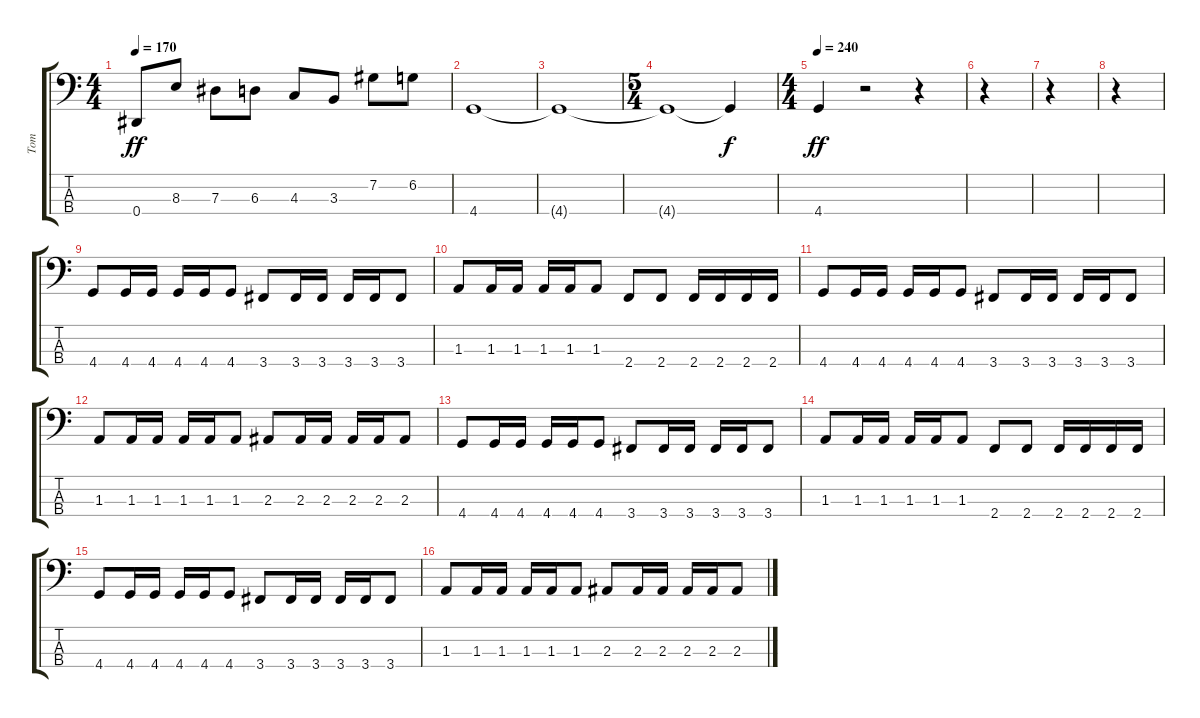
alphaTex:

\track ("Tom" "Tom") {instrument electricbasspick}
\staff {score tabs}
\tuning (Gb2 Db2 Ab1 Eb1) {hide}
\ts (4 4)
\tempo 170
\clef f4
\ks c
0.4.8{dy ff} 8.3.8 7.3.8 6.3.8 4.3.8 3.3.8 7.2.8 6.2.8 |
4.4.1 |
4.4{t}.1 |
\ts (5 4)
4.4{t}.1 4.4{t}.4{dy f} |
\ts (4 4)
\tempo 240
4.4.4{dy ff} r.2 r.4 |
r.4 |
r.4 |
r.4 |
4.4.8 4.4.16 4.4.16 4.4.16 4.4.16 4.4.8 3.4.8 3.4.16 3.4.16 3.4.16 3.4.16 3.4.8 |
1.3.8 1.3.16 1.3.16 1.3.16 1.3.16 1.3.8 2.4.8 2.4.8 2.4.16 2.4.16 2.4.16 2.4.16 |
4.4.8 4.4.16 4.4.16 4.4.16 4.4.16 4.4.8 3.4.8 3.4.16 3.4.16 3.4.16 3.4.16 3.4.8 |
1.3.8 1.3.16 1.3.16 1.3.16 1.3.16 1.3.8 2.3.8 2.3.16 2.3.16 2.3.16 2.3.16 2.3.8 |
4.4.8 4.4.16 4.4.16 4.4.16 4.4.16 4.4.8 3.4.8 3.4.16 3.4.16 3.4.16 3.4.16 3.4.8 |
1.3.8 1.3.16 1.3.16 1.3.16 1.3.16 1.3.8 2.4.8 2.4.8 2.4.16 2.4.16 2.4.16 2.4.16 |
4.4.8 4.4.16 4.4.16 4.4.16 4.4.16 4.4.8 3.4.8 3.4.16 3.4.16 3.4.16 3.4.16 3.4.8 |
1.3.8 1.3.16 1.3.16 1.3.16 1.3.16 1.3.8 2.3.8 2.3.16 2.3.16 2.3.16 2.3.16 2.3.8
